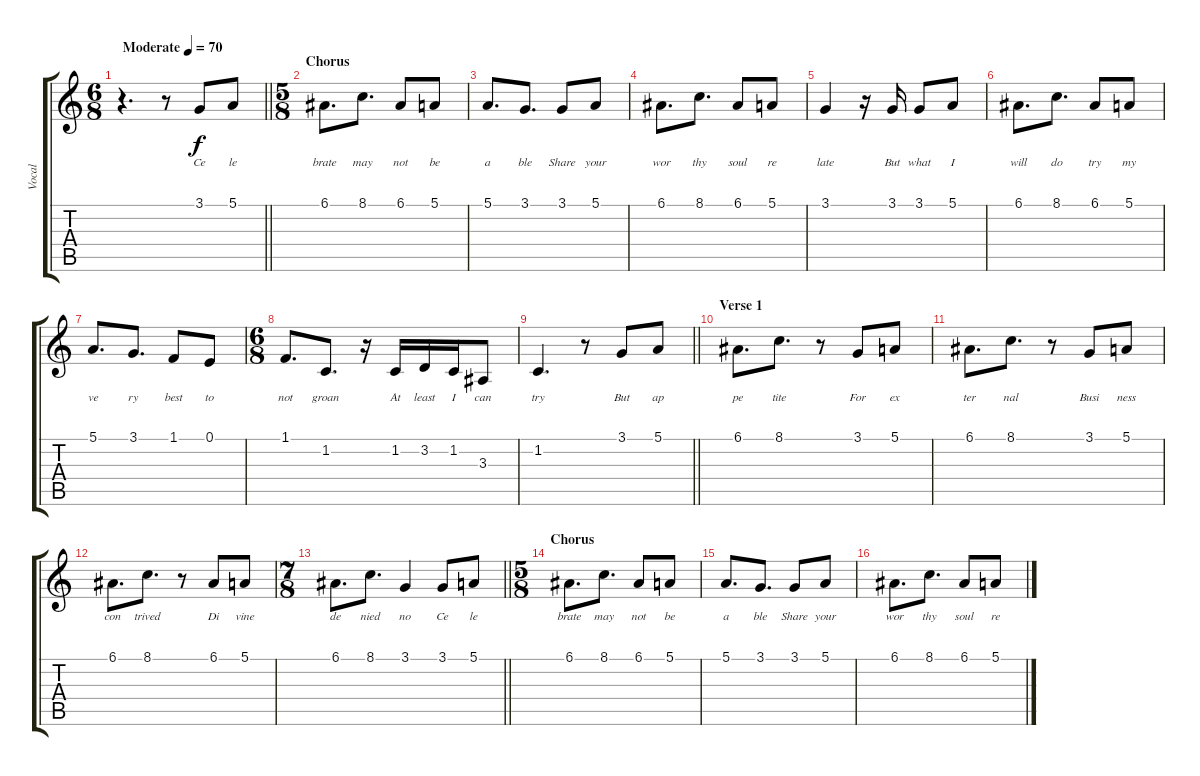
\track ("Vocal" "Vocal") {instrument acousticgrandpiano}
\staff {score tabs}
\tuning (E4 B3 G3 D3 A2 E2) {hide}
\ts (6 8)
\tempo (70 "Moderate")
\clef g2
\barLineRight lightlight
\ks c
r.4{d dy f instrument acousticgrandpiano} r.8 3.1.8{lyrics (0 "Ce") lyrics (1 "") lyrics (2 "") lyrics (3 "") lyrics (4 "")} 5.1.8{lyrics (0 "le") lyrics (1 "") lyrics (2 "") lyrics (3 "") lyrics (4 "")} |
\ts (5 8)
\section ("" "Chorus")
6.1.8{d lyrics (0 "brate") lyrics (1 "") lyrics (2 "") lyrics (3 "") lyrics (4 "")} 8.1.8{d lyrics (0 "may") lyrics (1 "") lyrics (2 "") lyrics (3 "") lyrics (4 "")} 6.1.8{lyrics (0 "not") lyrics (1 "") lyrics (2 "") lyrics (3 "") lyrics (4 "")} 5.1.8{lyrics (0 "be") lyrics (1 "") lyrics (2 "") lyrics (3 "") lyrics (4 "")} |
5.1.8{d lyrics (0 "a") lyrics (1 "") lyrics (2 "") lyrics (3 "") lyrics (4 "")} 3.1.8{d lyrics (0 "ble") lyrics (1 "") lyrics (2 "") lyrics (3 "") lyrics (4 "")} 3.1.8{lyrics (0 "Share") lyrics (1 "") lyrics (2 "") lyrics (3 "") lyrics (4 "")} 5.1.8{lyrics (0 "your") lyrics (1 "") lyrics (2 "") lyrics (3 "") lyrics (4 "")} |
6.1.8{d lyrics (0 "wor") lyrics (1 "") lyrics (2 "") lyrics (3 "") lyrics (4 "")} 8.1.8{d lyrics (0 "thy") lyrics (1 "") lyrics (2 "") lyrics (3 "") lyrics (4 "")} 6.1.8{lyrics (0 "soul") lyrics (1 "") lyrics (2 "") lyrics (3 "") lyrics (4 "")} 5.1.8{lyrics (0 "re") lyrics (1 "") lyrics (2 "") lyrics (3 "") lyrics (4 "")} |
3.1.4{lyrics (0 "late") lyrics (1 "") lyrics (2 "") lyrics (3 "") lyrics (4 "")} r.16 3.1.16{lyrics (0 "But") lyrics (1 "") lyrics (2 "") lyrics (3 "") lyrics (4 "")} 3.1.8{lyrics (0 "what") lyrics (1 "") lyrics (2 "") lyrics (3 "") lyrics (4 "")} 5.1.8{lyrics (0 "I") lyrics (1 "") lyrics (2 "") lyrics (3 "") lyrics (4 "")} |
6.1.8{d lyrics (0 "will") lyrics (1 "") lyrics (2 "") lyrics (3 "") lyrics (4 "")} 8.1.8{d lyrics (0 "do") lyrics (1 "") lyrics (2 "") lyrics (3 "") lyrics (4 "")} 6.1.8{lyrics (0 "try") lyrics (1 "") lyrics (2 "") lyrics (3 "") lyrics (4 "")} 5.1.8{lyrics (0 "my") lyrics (1 "") lyrics (2 "") lyrics (3 "") lyrics (4 "")} |
5.1.8{d lyrics (0 "ve") lyrics (1 "") lyrics (2 "") lyrics (3 "") lyrics (4 "")} 3.1.8{d lyrics (0 "ry") lyrics (1 "") lyrics (2 "") lyrics (3 "") lyrics (4 "")} 1.1.8{lyrics (0 "best") lyrics (1 "") lyrics (2 "") lyrics (3 "") lyrics (4 "")} 0.1.8{lyrics (0 "to") lyrics (1 "") lyrics (2 "") lyrics (3 "") lyrics (4 "")} |
\ts (6 8)
1.1.8{d lyrics (0 "not") lyrics (1 "") lyrics (2 "") lyrics (3 "") lyrics (4 "")} 1.2.8{d lyrics (0 "groan") lyrics (1 "") lyrics (2 "") lyrics (3 "") lyrics (4 "")} r.16 1.2.16{lyrics (0 "At") lyrics (1 "") lyrics (2 "") lyrics (3 "") lyrics (4 "")} 3.2.16{lyrics (0 "least") lyrics (1 "") lyrics (2 "") lyrics (3 "") lyrics (4 "")} 1.2.16{lyrics (0 "I") lyrics (1 "") lyrics (2 "") lyrics (3 "") lyrics (4 "")} 3.3.8{lyrics (0 "can") lyrics (1 "") lyrics (2 "") lyrics (3 "") lyrics (4 "")} |
\barLineRight lightlight
1.2.4{d lyrics (0 "try") lyrics (1 "") lyrics (2 "") lyrics (3 "") lyrics (4 "")} r.8 3.1.8{lyrics (0 "But") lyrics (1 "") lyrics (2 "") lyrics (3 "") lyrics (4 "")} 5.1.8{lyrics (0 "ap") lyrics (1 "") lyrics (2 "") lyrics (3 "") lyrics (4 "")} |
\section ("" "Verse 1")
6.1.8{d lyrics (0 "pe") lyrics (1 "") lyrics (2 "") lyrics (3 "") lyrics (4 "")} 8.1.8{d lyrics (0 "tite") lyrics (1 "") lyrics (2 "") lyrics (3 "") lyrics (4 "")} r.8 3.1.8{lyrics (0 "For") lyrics (1 "") lyrics (2 "") lyrics (3 "") lyrics (4 "")} 5.1.8{lyrics (0 "ex") lyrics (1 "") lyrics (2 "") lyrics (3 "") lyrics (4 "")} |
6.1.8{d lyrics (0 "ter") lyrics (1 "") lyrics (2 "") lyrics (3 "") lyrics (4 "")} 8.1.8{d lyrics (0 "nal") lyrics (1 "") lyrics (2 "") lyrics (3 "") lyrics (4 "")} r.8 3.1.8{lyrics (0 "Busi") lyrics (1 "") lyrics (2 "") lyrics (3 "") lyrics (4 "")} 5.1.8{lyrics (0 "ness") lyrics (1 "") lyrics (2 "") lyrics (3 "") lyrics (4 "")} |
6.1.8{d lyrics (0 "con") lyrics (1 "") lyrics (2 "") lyrics (3 "") lyrics (4 "")} 8.1.8{d lyrics (0 "trived") lyrics (1 "") lyrics (2 "") lyrics (3 "") lyrics (4 "")} r.8 6.1.8{lyrics (0 "Di") lyrics (1 "") lyrics (2 "") lyrics (3 "") lyrics (4 "")} 5.1.8{lyrics (0 "vine") lyrics (1 "") lyrics (2 "") lyrics (3 "") lyrics (4 "")} |
\ts (7 8)
\barLineRight lightlight
6.1.8{d lyrics (0 "de") lyrics (1 "") lyrics (2 "") lyrics (3 "") lyrics (4 "")} 8.1.8{d lyrics (0 "nied") lyrics (1 "") lyrics (2 "") lyrics (3 "") lyrics (4 "")} 3.1.4{lyrics (0 "no") lyrics (1 "") lyrics (2 "") lyrics (3 "") lyrics (4 "")} 3.1.8{lyrics (0 "Ce") lyrics (1 "") lyrics (2 "") lyrics (3 "") lyrics (4 "")} 5.1.8{lyrics (0 "le") lyrics (1 "") lyrics (2 "") lyrics (3 "") lyrics (4 "")} |
\ts (5 8)
\section ("" "Chorus")
6.1.8{d lyrics (0 "brate") lyrics (1 "") lyrics (2 "") lyrics (3 "") lyrics (4 "")} 8.1.8{d lyrics (0 "may") lyrics (1 "") lyrics (2 "") lyrics (3 "") lyrics (4 "")} 6.1.8{lyrics (0 "not") lyrics (1 "") lyrics (2 "") lyrics (3 "") lyrics (4 "")} 5.1.8{lyrics (0 "be") lyrics (1 "") lyrics (2 "") lyrics (3 "") lyrics (4 "")} |
5.1.8{d lyrics (0 "a") lyrics (1 "") lyrics (2 "") lyrics (3 "") lyrics (4 "")} 3.1.8{d lyrics (0 "ble") lyrics (1 "") lyrics (2 "") lyrics (3 "") lyrics (4 "")} 3.1.8{lyrics (0 "Share") lyrics (1 "") lyrics (2 "") lyrics (3 "") lyrics (4 "")} 5.1.8{lyrics (0 "your") lyrics (1 "") lyrics (2 "") lyrics (3 "") lyrics (4 "")} |
6.1.8{d lyrics (0 "wor") lyrics (1 "") lyrics (2 "") lyrics (3 "") lyrics (4 "")} 8.1.8{d lyrics (0 "thy") lyrics (1 "") lyrics (2 "") lyrics (3 "") lyrics (4 "")} 6.1.8{lyrics (0 "soul") lyrics (1 "") lyrics (2 "") lyrics (3 "") lyrics (4 "")} 5.1.8{lyrics (0 "re") lyrics (1 "") lyrics (2 "") lyrics (3 "") lyrics (4 "")}
